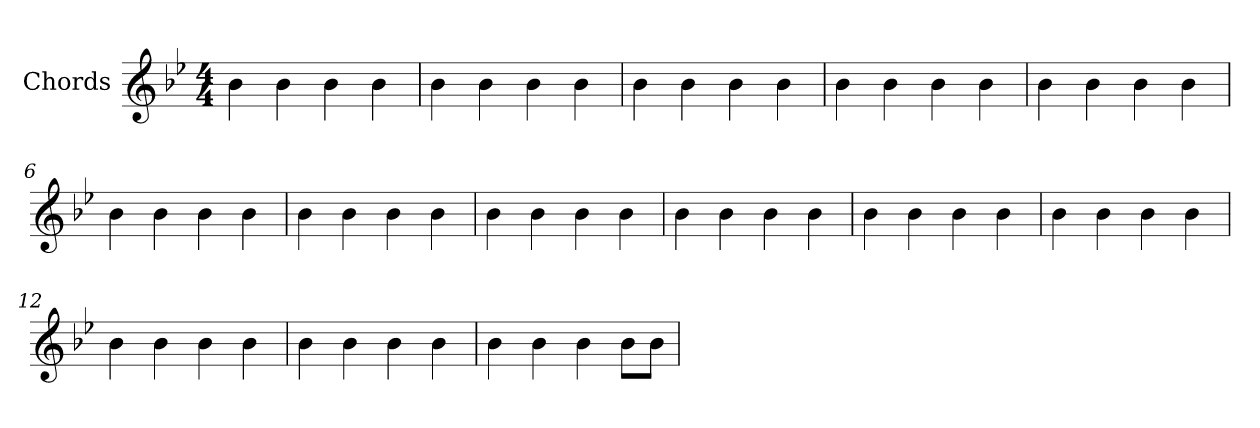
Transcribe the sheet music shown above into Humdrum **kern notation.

**kern
*part1
*staff1
*I"Chords
*clefG2
*k[b-e-]
*B-:
*M4/4
=1
4b-
4b-
4b-
4b-
=2
4b-
4b-
4b-
4b-
!!LO:LB:g=z
=3
4b-
4b-
4b-
4b-
=4
4b-
4b-
4b-
4b-
!!LO:LB:g=z
=5
4b-
4b-
4b-
4b-
=6
4b-
4b-
4b-
4b-
!!LO:LB:g=z
=7
4b-
4b-
4b-
4b-
=8
4b-
4b-
4b-
4b-
!!LO:LB:g=z
=9
4b-
4b-
4b-
4b-
=10
4b-
4b-
4b-
4b-
!!LO:LB:g=z
=11
4b-
4b-
4b-
4b-
=12
4b-
4b-
4b-
4b-
=13
4b-
4b-
4b-
4b-
=14
4b-
4b-
4b-
8b-\L
8b-\J
=
*-
